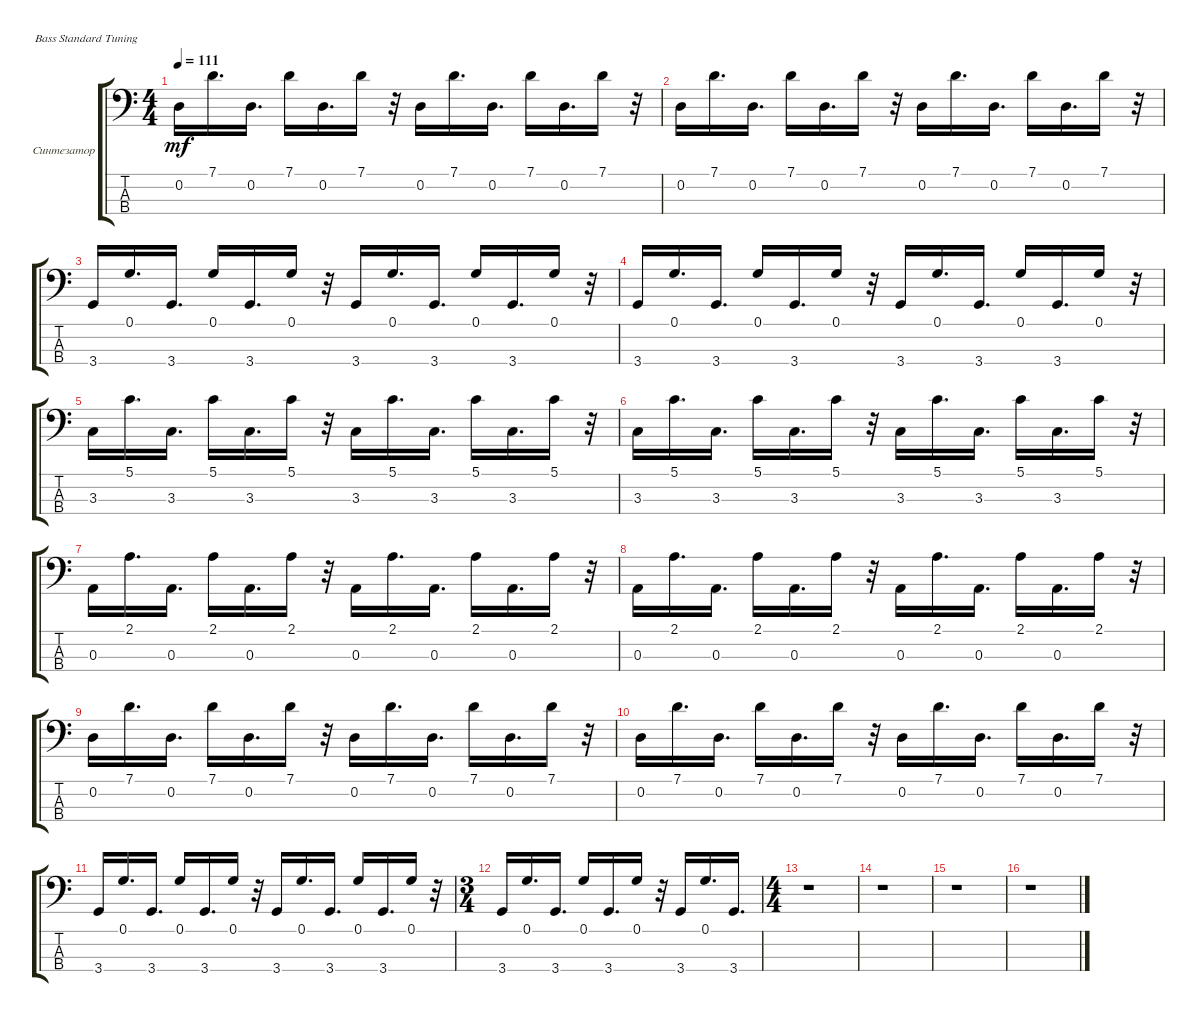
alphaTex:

\bracketExtendMode groupsimilarinstruments
\firstSystemTrackNameOrientation horizontal
\otherSystemsTrackNameOrientation horizontal
\track ("Синтезатор" "Синтезатор") {instrument electricbassfinger}
\staff {score tabs}
\tuning (G2 D2 A1 E1)
\ts (4 4)
\tempo 111
\clef f4
\ks c
0.2.16{dy mf} 7.1.16{d} 0.2.16{d} 7.1.16 0.2.16{d} 7.1.16 r.32 0.2.16 7.1.16{d} 0.2.16{d} 7.1.16 0.2.16{d} 7.1.16 r.32 |
0.2.16 7.1.16{d} 0.2.16{d} 7.1.16 0.2.16{d} 7.1.16 r.32 0.2.16 7.1.16{d} 0.2.16{d} 7.1.16 0.2.16{d} 7.1.16 r.32 |
3.4.16 0.1.16{d} 3.4.16{d} 0.1.16 3.4.16{d} 0.1.16 r.32 3.4.16 0.1.16{d} 3.4.16{d} 0.1.16 3.4.16{d} 0.1.16 r.32 |
3.4.16 0.1.16{d} 3.4.16{d} 0.1.16 3.4.16{d} 0.1.16 r.32 3.4.16 0.1.16{d} 3.4.16{d} 0.1.16 3.4.16{d} 0.1.16 r.32 |
3.3.16 5.1.16{d} 3.3.16{d} 5.1.16 3.3.16{d} 5.1.16 r.32 3.3.16 5.1.16{d} 3.3.16{d} 5.1.16 3.3.16{d} 5.1.16 r.32 |
3.3.16 5.1.16{d} 3.3.16{d} 5.1.16 3.3.16{d} 5.1.16 r.32 3.3.16 5.1.16{d} 3.3.16{d} 5.1.16 3.3.16{d} 5.1.16 r.32 |
0.3.16 2.1.16{d} 0.3.16{d} 2.1.16 0.3.16{d} 2.1.16 r.32 0.3.16 2.1.16{d} 0.3.16{d} 2.1.16 0.3.16{d} 2.1.16 r.32 |
0.3.16 2.1.16{d} 0.3.16{d} 2.1.16 0.3.16{d} 2.1.16 r.32 0.3.16 2.1.16{d} 0.3.16{d} 2.1.16 0.3.16{d} 2.1.16 r.32 |
0.2.16 7.1.16{d} 0.2.16{d} 7.1.16 0.2.16{d} 7.1.16 r.32 0.2.16 7.1.16{d} 0.2.16{d} 7.1.16 0.2.16{d} 7.1.16 r.32 |
0.2.16 7.1.16{d} 0.2.16{d} 7.1.16 0.2.16{d} 7.1.16 r.32 0.2.16 7.1.16{d} 0.2.16{d} 7.1.16 0.2.16{d} 7.1.16 r.32 |
3.4.16 0.1.16{d} 3.4.16{d} 0.1.16 3.4.16{d} 0.1.16 r.32 3.4.16 0.1.16{d} 3.4.16{d} 0.1.16 3.4.16{d} 0.1.16 r.32 |
\ts (3 4)
3.4.16 0.1.16{d} 3.4.16{d} 0.1.16 3.4.16{d} 0.1.16 r.32 3.4.16 0.1.16{d} 3.4.16{d} |
\ts (4 4)
r.1 |
r.1 |
r.1 |
r.1
